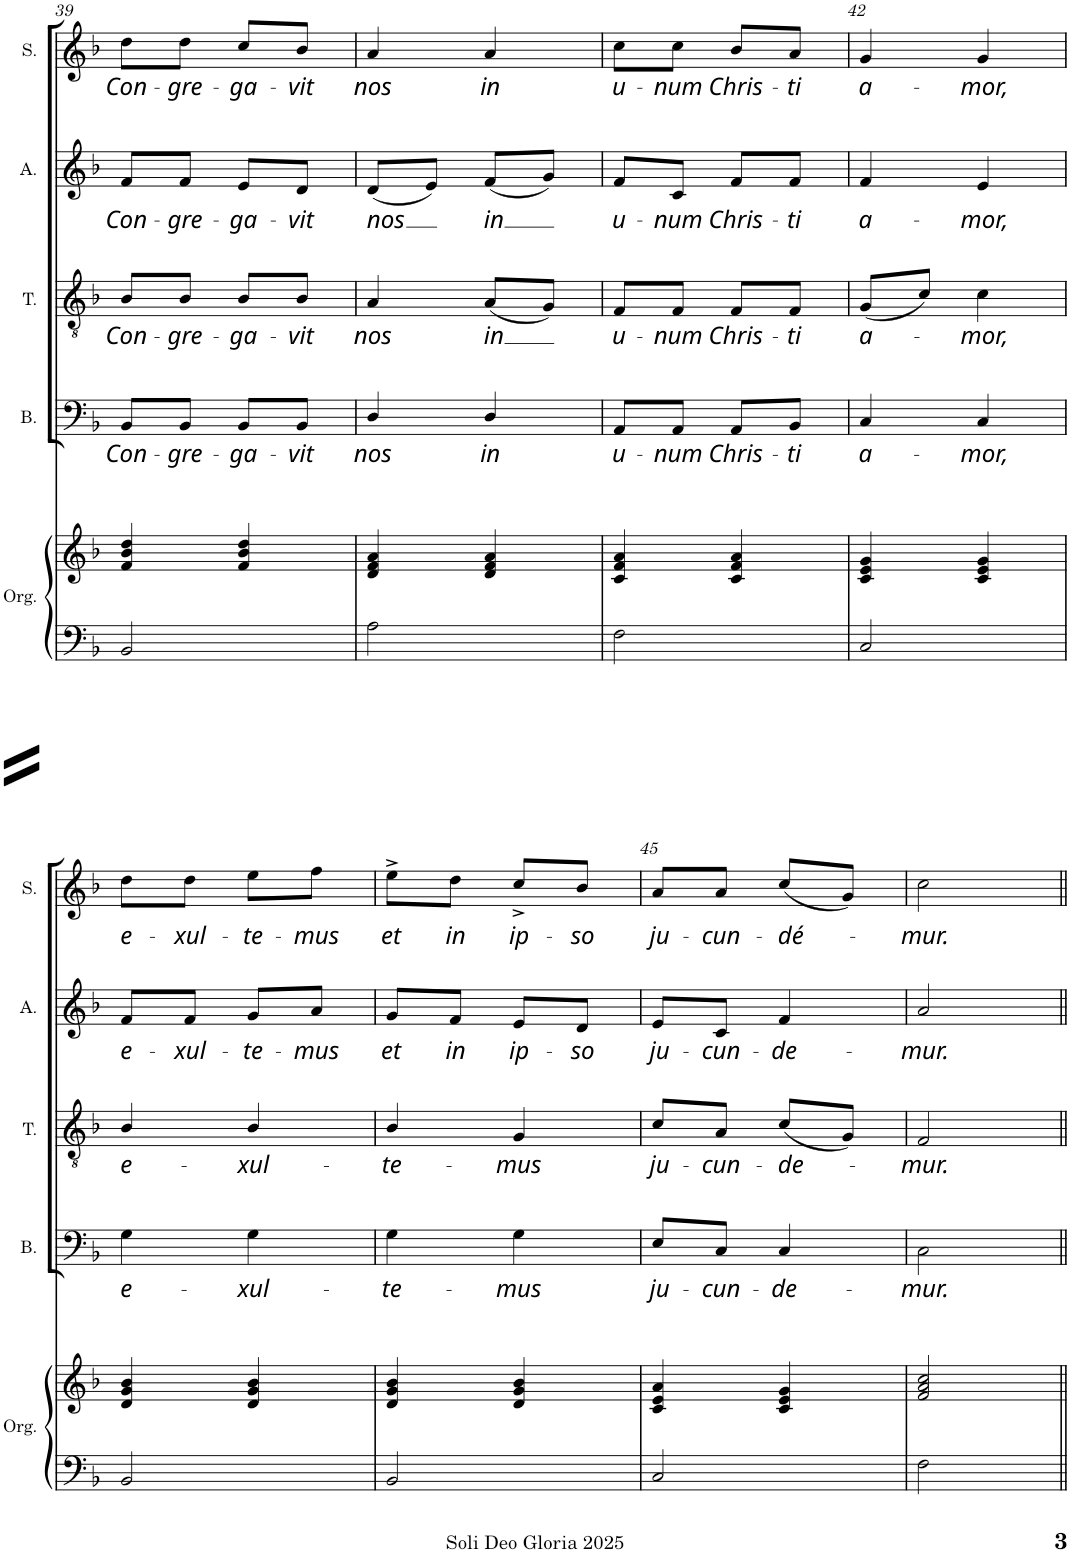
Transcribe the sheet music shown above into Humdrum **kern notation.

**kern	**kern	**kern	**text	**kern	**text	**kern	**text	**kern	**text
*part5	*part5	*part4	*part4	*part3	*part3	*part2	*part2	*part1	*part1
*staff6	*staff5	*staff4	*staff4	*staff3	*staff3	*staff2	*staff2	*staff1	*staff1
*I"Orgue	*	*I"Basse	*	*I"Ténor	*	*I"Alto	*	*I"Soprano	*
*I'Org.	*	*I'B.	*	*I'T.	*	*I'A.	*	*I'S.	*
!!LO:PB:g=z
*clefF4	*clefG2	*clefF4	*	*clefGv2	*	*clefG2	*	*clefG2	*
*k[b-]	*k[b-]	*k[b-]	*	*k[b-]	*	*k[b-]	*	*k[b-]	*
*M2/4	*M2/4	*M2/4	*	*M2/4	*	*M2/4	*	*M2/4	*
=39	=39	=39	=39	=39	=39	=39	=39	=39	=39
!	!	!	!LO:LY:b	!	!LO:LY:b	!	!LO:LY:b	!	!LO:LY:b
2BB-/	4f/ 4b-/ 4dd/	8BB-/L	Con-	8B-/L	Con-	8f/L	Con-	8dd\L	Con-
!	!	!	!LO:LY:b	!	!LO:LY:b	!	!LO:LY:b	!	!LO:LY:b
.	.	8BB-/J	-gre-	8B-/J	-gre-	8f/J	-gre-	8dd\J	-gre-
!	!	!	!LO:LY:b	!	!LO:LY:b	!	!LO:LY:b	!	!LO:LY:b
.	4f/ 4b-/ 4dd/	8BB-/L	-ga-	8B-/L	-ga-	8e/L	-ga-	8cc/L	-ga-
!	!	!	!LO:LY:b	!	!LO:LY:b	!	!LO:LY:b	!	!LO:LY:b
.	.	8BB-/J	-vit	8B-/J	-vit	8d/J	-vit	8b-/J	-vit
=40	=40	=40	=40	=40	=40	=40	=40	=40	=40
!	!	!	!LO:LY:b	!	!LO:LY:b	!	!LO:LY:b	!	!LO:LY:b
2A\	4d/ 4f/ 4a/	4D/	nos	4A/	nos	(<8d/L	nos	4a/	nos
.	.	.	.	.	.	8e/J)	.	.	.
!	!	!	!LO:LY:b	!	!LO:LY:b	!	!LO:LY:b	!	!LO:LY:b
.	4d/ 4f/ 4a/	4D/	in	(<8A/L	in	(<8f/L	in	4a/	in
.	.	.	.	8G/J)	.	8g/J)	.	.	.
=41	=41	=41	=41	=41	=41	=41	=41	=41	=41
!	!	!	!LO:LY:b	!	!LO:LY:b	!	!LO:LY:b	!	!LO:LY:b
2F\	4c/ 4f/ 4a/	8AA/L	u-	8F/L	u-	8f/L	u-	8cc\L	u-
!	!	!	!LO:LY:b	!	!LO:LY:b	!	!LO:LY:b	!	!LO:LY:b
.	.	8AA/J	-num	8F/J	-num	8c/J	-num	8cc\J	-num
!	!	!	!LO:LY:b	!	!LO:LY:b	!	!LO:LY:b	!	!LO:LY:b
.	4c/ 4f/ 4a/	8AA/L	Chris-	8F/L	Chris-	8f/L	Chris-	8b-/L	Chris-
!	!	!	!LO:LY:b	!	!LO:LY:b	!	!LO:LY:b	!	!LO:LY:b
.	.	8BB-/J	-ti	8F/J	-ti	8f/J	-ti	8a/J	-ti
=42	=42	=42	=42	=42	=42	=42	=42	=42	=42
!	!	!	!LO:LY:b	!	!LO:LY:b	!	!LO:LY:b	!	!LO:LY:b
2C/	4c/ 4e/ 4g/	4C/	a-	(<8G/L	a-	4f/	a-	4g/	a-
.	.	.	.	8c/J)	.	.	.	.	.
!	!	!	!LO:LY:b	!	!LO:LY:b	!	!LO:LY:b	!	!LO:LY:b
.	4c/ 4e/ 4g/	4C/	-mor,	4c\	-mor,	4e/	-mor,	4g/	-mor,
!!LO:LB:g=z
=43	=43	=43	=43	=43	=43	=43	=43	=43	=43
!	!	!	!LO:LY:b	!	!LO:LY:b	!	!LO:LY:b	!	!LO:LY:b
2BB-/	4d/ 4g/ 4b-/	4G\	e-	4B-/	e-	8f/L	e-	8dd\L	e-
!	!	!	!	!	!	!	!LO:LY:b	!	!LO:LY:b
.	.	.	.	.	.	8f/J	-xul-	8dd\J	-xul-
!	!	!	!LO:LY:b	!	!LO:LY:b	!	!LO:LY:b	!	!LO:LY:b
.	4d/ 4g/ 4b-/	4G\	-xul-	4B-/	-xul-	8g/L	-te-	8ee\L	-te-
!	!	!	!	!	!	!	!LO:LY:b	!	!LO:LY:b
.	.	.	.	.	.	8a/J	-mus	8ff\J	-mus
=44	=44	=44	=44	=44	=44	=44	=44	=44	=44
!	!	!	!LO:LY:b	!	!LO:LY:b	!	!LO:LY:b	!	!LO:LY:b
2BB-/	4d/ 4g/ 4b-/	4G\	-te-	4B-/	-te-	8g/L	et	8ee^>\L	et
!	!	!	!	!	!	!	!LO:LY:b	!	!LO:LY:b
.	.	.	.	.	.	8f/J	in	8dd\J	in
!	!	!	!LO:LY:b	!	!LO:LY:b	!	!LO:LY:b	!	!LO:LY:b
.	4d/ 4g/ 4b-/	4G\	-mus	4G/	-mus	8e/L	ip-	8cc^</L	ip-
!	!	!	!	!	!	!	!LO:LY:b	!	!LO:LY:b
.	.	.	.	.	.	8d/J	-so	8b-/J	-so
=45	=45	=45	=45	=45	=45	=45	=45	=45	=45
!	!	!	!LO:LY:b	!	!LO:LY:b	!	!LO:LY:b	!	!LO:LY:b
2C/	4c/ 4e/ 4a/	8E/L	ju-	8c/L	ju-	8e/L	ju-	8a/L	ju-
!	!	!	!LO:LY:b	!	!LO:LY:b	!	!LO:LY:b	!	!LO:LY:b
.	.	8C/J	-cun-	8A/J	-cun-	8c/J	-cun-	8a/J	-cun-
!	!	!	!LO:LY:b	!	!LO:LY:b	!	!LO:LY:b	!	!LO:LY:b
.	4c/ 4e/ 4g/	4C/	-de-	(<8c/L	-de-	4f/	-de-	(<8cc/L	-dé-
.	.	.	.	8G/J)	.	.	.	8g/J)	.
=46	=46	=46	=46	=46	=46	=46	=46	=46	=46
!	!	!	!LO:LY:b	!	!LO:LY:b	!	!LO:LY:b	!	!LO:LY:b
2F\	2f/ 2a/ 2cc/	2C\	-mur.	2F/	-mur.	2a/	-mur.	2cc\	-mur.
=||	=||	=||	=||	=||	=||	=||	=||	=||	=||
*-	*-	*-	*-	*-	*-	*-	*-	*-	*-
